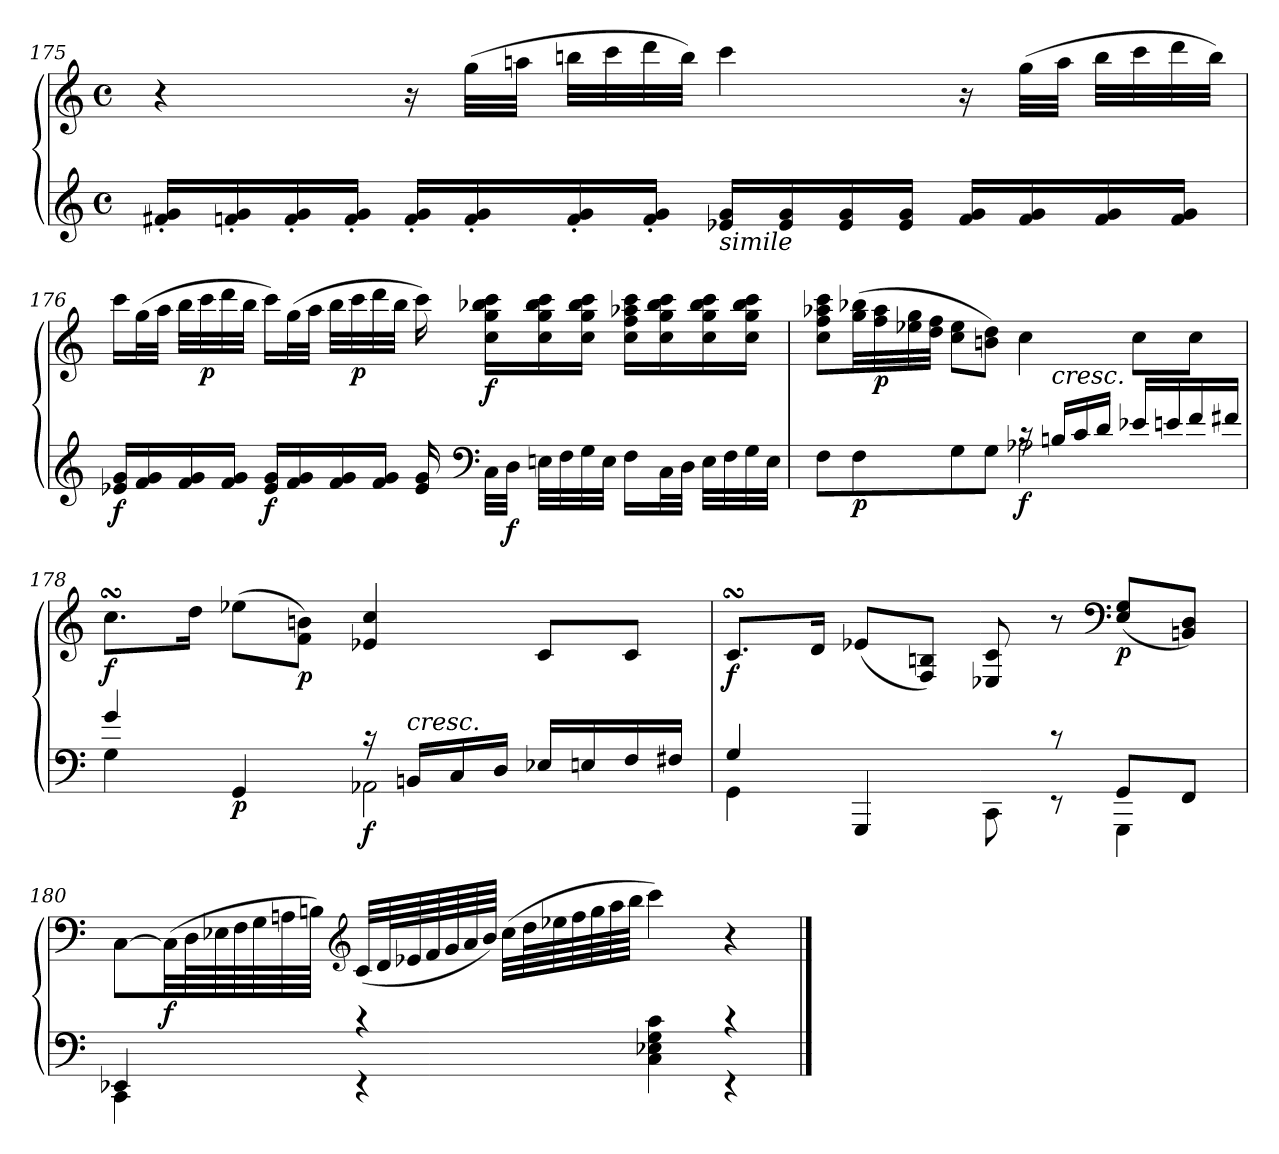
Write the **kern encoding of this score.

**kern	**kern	**dynam
*part1	*part1	*part1
*staff2	*staff1	*staff1/2
!!LO:LB:g=z
*clefG2	*clefG2	*
*k[]	*k[]	*
*M4/4	*M4/4	*
*met(c)	*met(c)	*
=175	=175	=175
16f#X/'< 16g/'<LL	4r	.
16fn/'< 16g/'<	.	.
16f/'< 16g/'<	.	.
16f/'< 16g/'<JJ	.	.
16f/'< 16g/'<LL	16r	.
16f/'< 16g/'<	(>32gg\LLL	.
.	32aani\JJJ	.
16f/'< 16g/'<	32bbni\LLL	.
.	32ccc\	.
16f/'< 16g/'<JJ	32ddd\	.
.	32bb\JJJ)	.
!LO:TX:b:i:t=simile	!	!
16e-X/ 16g/LL	4ccc\	.
16e-/ 16g/	.	.
16e-/ 16g/	.	.
16e-/ 16g/JJ	.	.
16f/ 16g/LL	16r	.
16f/ 16g/	(>32gg\LLL	.
.	32aa\JJJ	.
16f/ 16g/	32bb\LLL	.
.	32ccc\	.
16f/ 16g/JJ	32ddd\	.
.	32bb\JJJ)	.
!!LO:LB:g=z
=176	=176	=176
!	!	!LO:DY:b=2
16e-X/ 16g/LL	16ccc\LL	f
!	!	!LO:DY:b=2
!	!	!LO:DY:n=1:b
16f/ 16g/	(>32gg\L	p f
.	32aa\JJJ	.
16f/ 16g/	32bb\LLL	.
!	!	!LO:DY:n=2:b
.	32ccc\	p
16f/ 16g/JJ	32ddd\	.
.	32bb\JJJ	.
!	!	!LO:DY:n=3:b=2
16e-/ 16g/LL	16ccc\LL)	f
!	!	!LO:DY:n=4:b=2
!	!	!LO:DY:n=5:b
16f/ 16g/	(>32gg\L	p f
.	32aa\JJJ	.
16f/ 16g/	32bb\LLL	.
!	!	!LO:DY:n=6:b
.	32ccc\	p
16f/ 16g/JJ	32ddd\	.
.	32bb\JJJ	.
16e-/ 16g/	16ccc\)	.
*clefF4	*	*
!	!	!LO:DY:n=7:b
32C\LLL	16cc\ 16gg\ 16bb-X\ 16ccc\LL	f
!	!	!LO:DY:n=8:b=2
32D\JJJ	.	f
32Eni\LLL	16cc\ 16gg\ 16bb-\ 16ccc\	.
32F\	.	.
32G\	16cc\ 16gg\ 16bb-\ 16ccc\JJ	.
32E\JJJ	.	.
16F\LL	16cc\ 16ff\ 16aa-X\ 16ccc\LL	.
32C\L	16cc\ 16gg\ 16bb-\ 16ccc\	.
32D\JJJ	.	.
32E\LLL	16cc\ 16gg\ 16bb-\ 16ccc\	.
32F\	.	.
32G\	16cc\ 16gg\ 16bb-\ 16ccc\JJ	.
32E\JJJ	.	.
!!LO:PB:g=z
=177	=177	=177
*^	*	*
8F\L	2ryy	8cc\ 8ff\ 8aa-X\ 8ccc\L	.
!	!	!	!LO:DY:b=2
8F\	.	(>32gg\ 32bb-X\LL	p
!	!	!	!LO:DY:b
.	.	32ff\ 32aa-\	p
.	.	32ee-X\ 32gg\	.
.	.	32dd\ 32ff\JJJ	.
8G\	.	8cc\ 8ee-\L	.
8G\J	.	8bni\ 8dd\J)	.
!	!	!	!LO:DY:b=2
16rc	2A-X\	4cc\	f
!LO:TX:a:i:t=cresc.	!	!	!
16Bni/LL	.	.	.
16c/	.	.	.
16d/JJ	.	.	.
16e-X/LL	.	8cc\L	.
16en/	.	.	.
16f/	.	8cc\J	.
16f#X/JJ	.	.	.
!!LO:LB:g=z
=178	=178	=178	=178
!	!	!	!LO:DY:a=2
4g/	4G\	8.ccsSSs\L	f
.	.	16dd\Jk	.
!	!	!	!LO:DY:b=2
4GG/	4ryy	(>8ee-X\L	p
!	!	!	!LO:DY:b
.	.	8f\ 8bni\J)	p
!	!	!	!LO:DY:b=2
16rc	2AA-X\	4e-X/ 4cc/	f
!LO:TX:a:i:t=cresc.	!	!	!
16BBni/LL	.	.	.
16C/	.	.	.
16D/JJ	.	.	.
16E-X/LL	.	8c/L	.
16En/	.	.	.
16F/	.	8c/J	.
16F#X/JJ	.	.	.
=179	=179	=179	=179
!	!	!	!LO:DY:b
4G/	4GG\	8.csSSs/L	f
.	.	16d/Jk	.
4GGG/	4.ryy	(>8e-X/L	.
.	.	8F/ 8Bni/J)	.
8CC\	.	8E-X/ 8c/	.
8rc	8rEE	8r	.
*	*	*clefF4	*
!	!	!	!LO:DY:b
8GG/L	4GGG\	(>8E-/ 8G/L	p
8FF/J	.	8BBni/ 8D/J)	.
!!LO:LB:g=z
=180	=180	=180	=180
4EE-X/	4CC\	[8C\L	.
!	!	!	!LO:DY:b
.	.	(>32C\LL]	f
.	.	64D\L	.
.	.	64E-X\	.
.	.	64F\	.
.	.	64G\	.
.	.	64Ani\	.
.	.	64Bni\JJJJ)	.
*	*	*clefG2	*
4rc	4rEE	(<32c/LLL	.
.	.	64d/L	.
.	.	64e-X/	.
.	.	64f/	.
.	.	64g/	.
.	.	64a/	.
.	.	64b/JJJJ)	.
.	.	(>32cc\LLL	.
.	.	64dd\L	.
.	.	64ee-X\	.
.	.	64ff\	.
.	.	64gg\	.
.	.	64aa\	.
.	.	64bb\JJJJ	.
4C\ 4E-X\ 4G\ 4c\	4ryy	4ccc\)	.
4rc	4rEE	4r	.
*v	*v	*	*
==	==	==
*-	*-	*-
